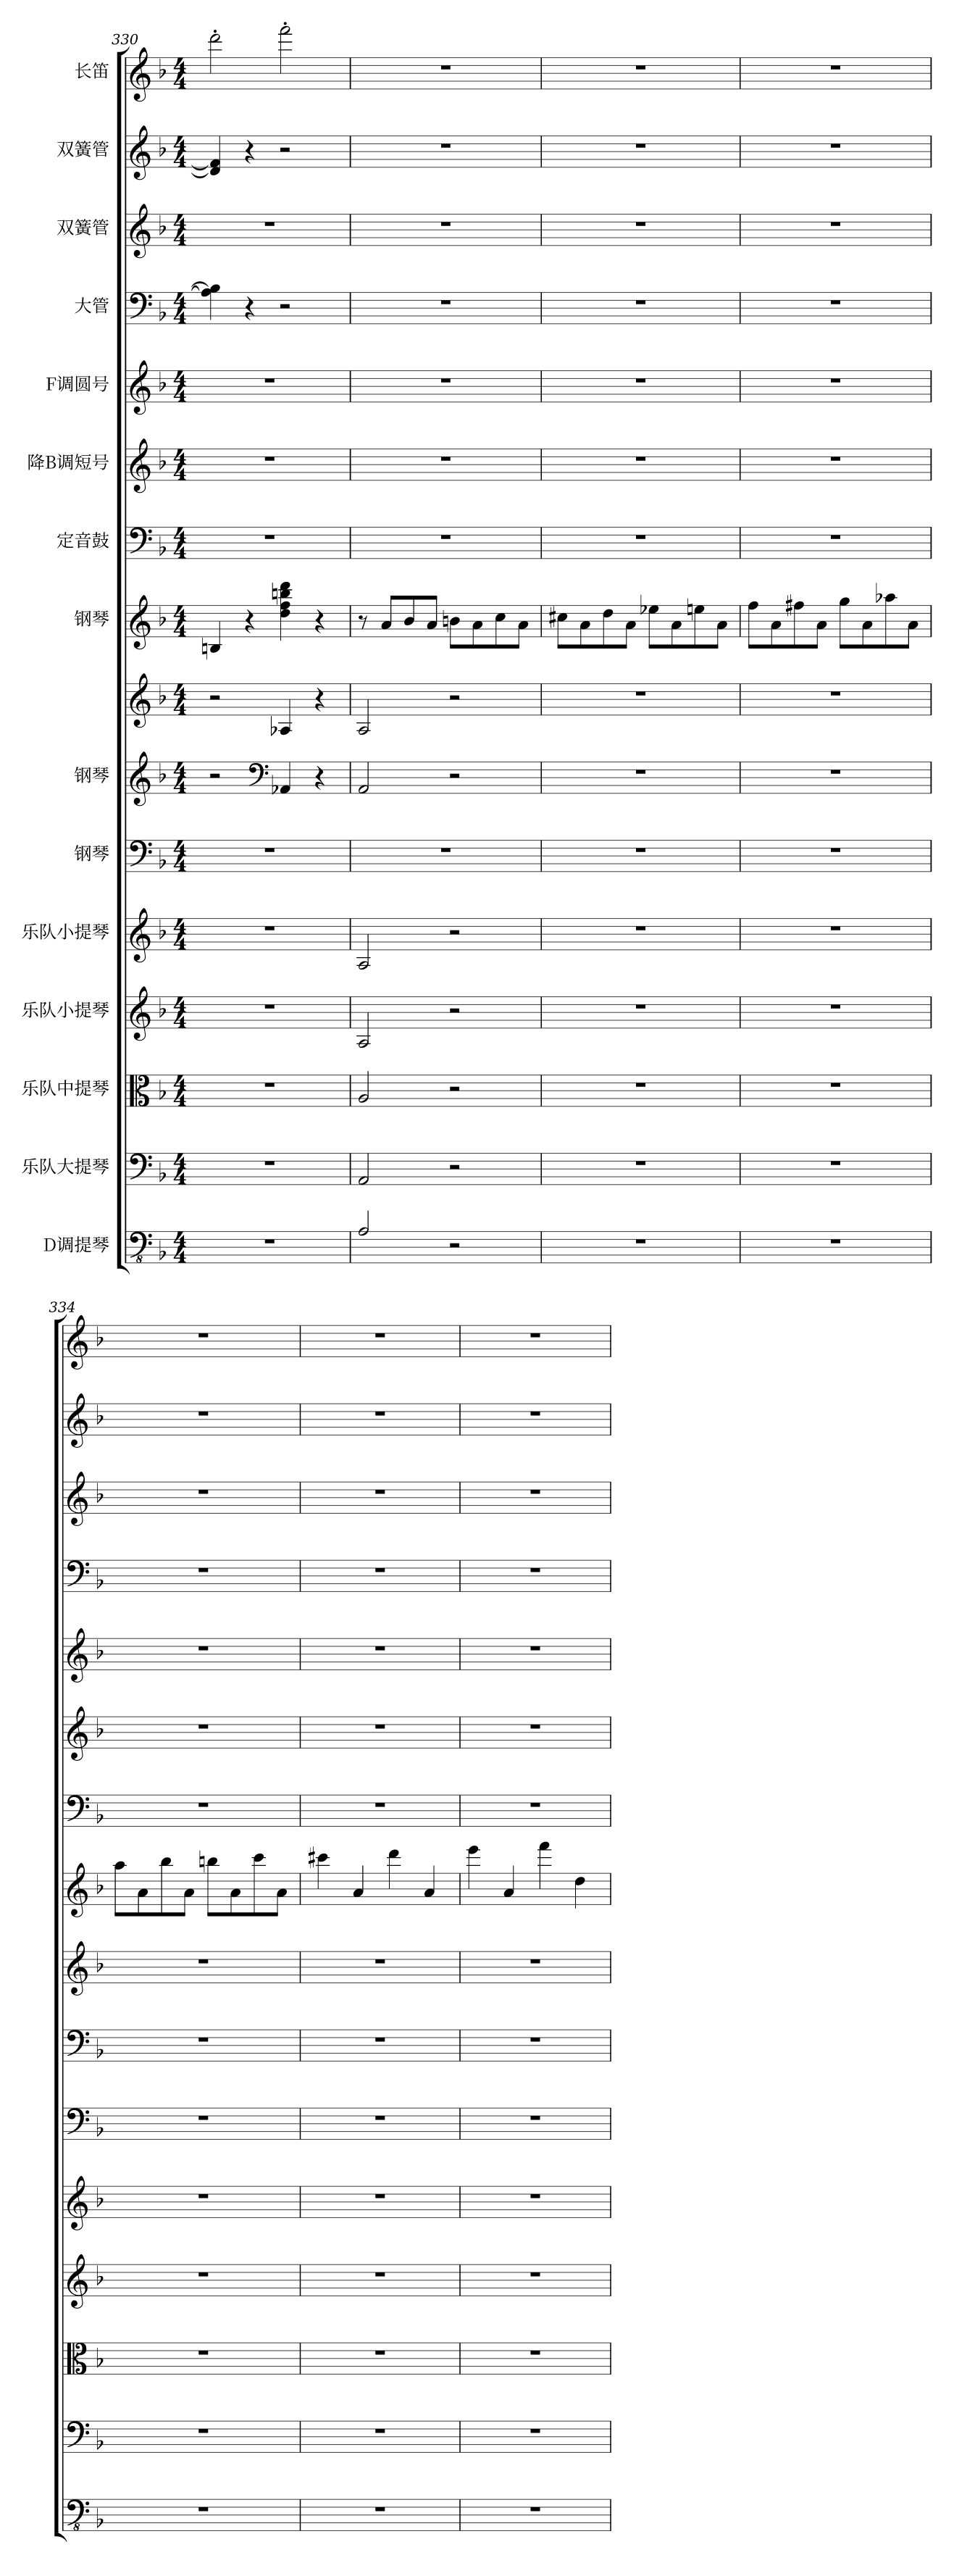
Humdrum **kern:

**kern	**kern	**kern	**kern	**kern	**kern	**kern	**kern	**kern	**kern	**kern	**kern	**kern	**kern	**kern	**kern
*part15	*part14	*part13	*part12	*part11	*part10	*part9	*part9	*part8	*part7	*part6	*part5	*part4	*part3	*part2	*part1
*staff16	*staff15	*staff14	*staff13	*staff12	*staff11	*staff10	*staff9	*staff8	*staff7	*staff6	*staff5	*staff4	*staff3	*staff2	*staff1
*I"D调提琴	*I"乐队大提琴	*I"乐队中提琴	*I"乐队小提琴	*I"乐队小提琴	*I"钢琴	*I"钢琴	*	*I"钢琴	*I"定音鼓	*I"降B调短号	*I"F调圆号	*I"大管	*I"双簧管	*I"双簧管	*I"长笛
!!LO:PB:g=z
*clefFv4	*clefF4	*clefC3	*clefG2	*clefG2	*clefF4	*clefG2	*clefG2	*clefG2	*clefF4	*clefG2	*clefG2	*clefF4	*clefG2	*clefG2	*clefG2
*ITrd7c12	*	*	*	*	*	*	*	*	*	*ITrd1c2	*ITrd4c7	*	*	*	*
*k[b-]	*k[b-]	*k[b-]	*k[b-]	*k[b-]	*k[b-]	*k[b-]	*k[b-]	*k[b-]	*k[b-]	*k[b-e-a-]	*k[b-e-]	*k[b-]	*k[b-]	*k[b-]	*k[b-]
*M4/4	*M4/4	*M4/4	*M4/4	*M4/4	*M4/4	*M4/4	*M4/4	*M4/4	*M4/4	*M4/4	*M4/4	*M4/4	*M4/4	*M4/4	*M4/4
*MM238	*MM238	*MM238	*MM238	*MM238	*MM238	*MM238	*MM238	*MM238	*MM238	*MM238	*MM238	*MM238	*MM238	*MM238	*MM238
=330	=330	=330	=330	=330	=330	=330	=330	=330	=330	=330	=330	=330	=330	=330	=330
1r	1r	1r	1r	1r	1r	2r	2r	4Bn/	1r	1r	1r	4A-\] 4B\]	1r	4d/] 4f/]	2ddd'\
.	.	.	.	.	.	.	.	4r	.	.	.	4r	.	4r	.
*	*	*	*	*	*	*clefF4	*	*	*	*	*	*	*	*	*
.	.	.	.	.	.	4AA-X/	4A-X/	4dd\ 4ff\ 4bbn\ 4ddd\	.	.	.	2r	.	2r	2fff'\
.	.	.	.	.	.	4r	4r	4r	.	.	.	.	.	.	.
=331	=331	=331	=331	=331	=331	=331	=331	=331	=331	=331	=331	=331	=331	=331	=331
*	*	*	*	*	*	*	*	*	*	*	*	*	*	*	*MM248
2AAA/	2AA/	2A/	2A/	2A/	1r	2AA/	2A/	8r	1r	1r	1r	1r	1r	1r	1r
.	.	.	.	.	.	.	.	8a/L	.	.	.	.	.	.	.
.	.	.	.	.	.	.	.	8b-/	.	.	.	.	.	.	.
.	.	.	.	.	.	.	.	8a/J	.	.	.	.	.	.	.
2r	2r	2r	2r	2r	.	2r	2r	8bn\L	.	.	.	.	.	.	.
.	.	.	.	.	.	.	.	8a\	.	.	.	.	.	.	.
.	.	.	.	.	.	.	.	8cc\	.	.	.	.	.	.	.
.	.	.	.	.	.	.	.	8a\J	.	.	.	.	.	.	.
=332	=332	=332	=332	=332	=332	=332	=332	=332	=332	=332	=332	=332	=332	=332	=332
1r	1r	1r	1r	1r	1r	1r	1r	8cc#X\L	1r	1r	1r	1r	1r	1r	1r
.	.	.	.	.	.	.	.	8a\	.	.	.	.	.	.	.
.	.	.	.	.	.	.	.	8dd\	.	.	.	.	.	.	.
.	.	.	.	.	.	.	.	8a\J	.	.	.	.	.	.	.
.	.	.	.	.	.	.	.	8ee-X\L	.	.	.	.	.	.	.
.	.	.	.	.	.	.	.	8a\	.	.	.	.	.	.	.
.	.	.	.	.	.	.	.	8een\	.	.	.	.	.	.	.
.	.	.	.	.	.	.	.	8a\J	.	.	.	.	.	.	.
=333	=333	=333	=333	=333	=333	=333	=333	=333	=333	=333	=333	=333	=333	=333	=333
1r	1r	1r	1r	1r	1r	1r	1r	8ff\L	1r	1r	1r	1r	1r	1r	1r
.	.	.	.	.	.	.	.	8a\	.	.	.	.	.	.	.
.	.	.	.	.	.	.	.	8ff#X\	.	.	.	.	.	.	.
.	.	.	.	.	.	.	.	8a\J	.	.	.	.	.	.	.
.	.	.	.	.	.	.	.	8gg\L	.	.	.	.	.	.	.
.	.	.	.	.	.	.	.	8a\	.	.	.	.	.	.	.
.	.	.	.	.	.	.	.	8aa-X\	.	.	.	.	.	.	.
.	.	.	.	.	.	.	.	8a\J	.	.	.	.	.	.	.
!!LO:PB:g=z
=334	=334	=334	=334	=334	=334	=334	=334	=334	=334	=334	=334	=334	=334	=334	=334
1r	1r	1r	1r	1r	1r	1r	1r	8aa\L	1r	1r	1r	1r	1r	1r	1r
.	.	.	.	.	.	.	.	8a\	.	.	.	.	.	.	.
.	.	.	.	.	.	.	.	8bb-\	.	.	.	.	.	.	.
.	.	.	.	.	.	.	.	8a\J	.	.	.	.	.	.	.
.	.	.	.	.	.	.	.	8bbn\L	.	.	.	.	.	.	.
.	.	.	.	.	.	.	.	8a\	.	.	.	.	.	.	.
.	.	.	.	.	.	.	.	8ccc\	.	.	.	.	.	.	.
.	.	.	.	.	.	.	.	8a\J	.	.	.	.	.	.	.
=335	=335	=335	=335	=335	=335	=335	=335	=335	=335	=335	=335	=335	=335	=335	=335
*	*	*	*	*	*	*	*	*	*	*	*	*	*	*	*MM240
1r	1r	1r	1r	1r	1r	1r	1r	4ccc#X\	1r	1r	1r	1r	1r	1r	1r
.	.	.	.	.	.	.	.	4a/	.	.	.	.	.	.	.
.	.	.	.	.	.	.	.	4ddd\	.	.	.	.	.	.	.
.	.	.	.	.	.	.	.	4a/	.	.	.	.	.	.	.
=336	=336	=336	=336	=336	=336	=336	=336	=336	=336	=336	=336	=336	=336	=336	=336
*	*	*	*	*	*	*	*	*	*	*	*	*	*	*	*MM225
1r	1r	1r	1r	1r	1r	1r	1r	4eee\	1r	1r	1r	1r	1r	1r	1r
.	.	.	.	.	.	.	.	4a/	.	.	.	.	.	.	.
.	.	.	.	.	.	.	.	4fff\	.	.	.	.	.	.	.
.	.	.	.	.	.	.	.	4dd\	.	.	.	.	.	.	.
=	=	=	=	=	=	=	=	=	=	=	=	=	=	=	=
*-	*-	*-	*-	*-	*-	*-	*-	*-	*-	*-	*-	*-	*-	*-	*-
